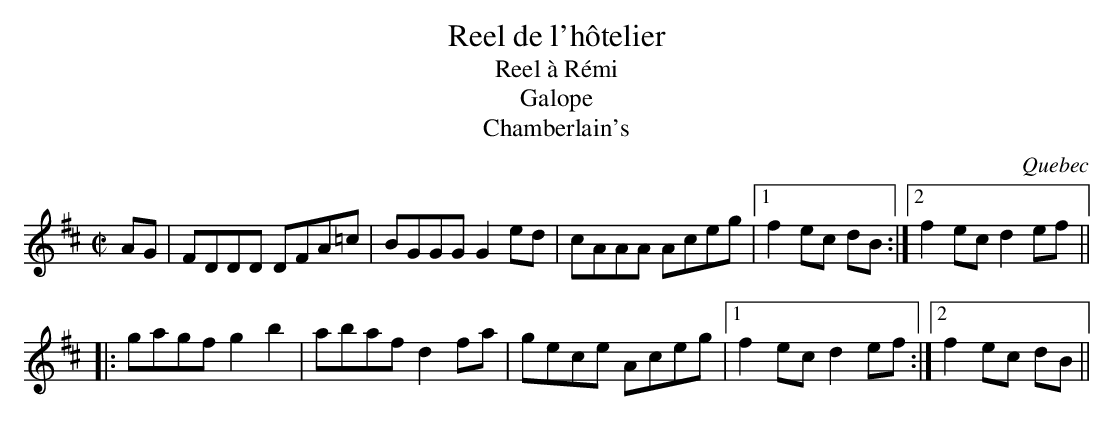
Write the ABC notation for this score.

X:1
T:Reel de l'h\^otelier
T:Reel \`a R\'emi
T:Galope
T:Chamberlain's
O:Quebec
M:C|
L:1/8
K:D
AG | FDDD DFA=c | BGGG G2ed | cAAA Aceg |1 f2ec dB :|2 f2ec d2ef ||
|: gagf g2b2 | abaf d2fa | gece Aceg |1 f2ec d2ef :|2 f2ec dB ||
